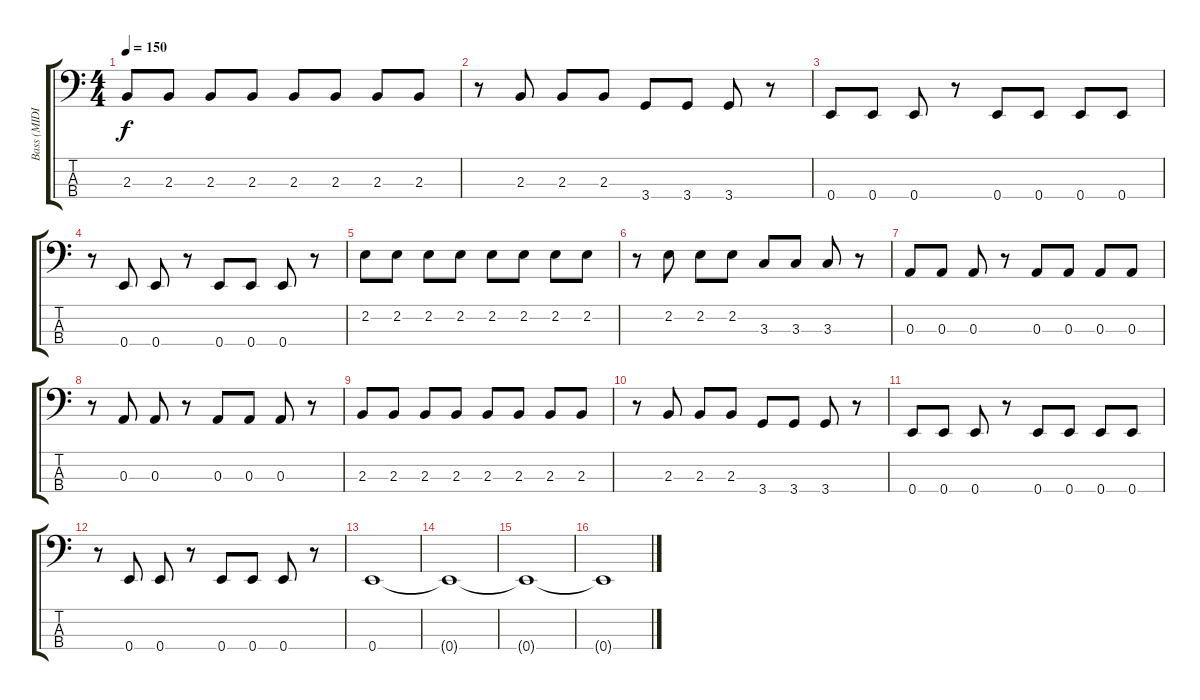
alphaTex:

\track ("Bass (MIDI)" "Bass (MIDI") {instrument electricbassfinger}
\staff {score tabs}
\tuning (G2 D2 A1 E1) {hide}
\ts (4 4)
\tempo 150
\clef f4
\ks c
2.3.8{dy f} 2.3.8 2.3.8 2.3.8 2.3.8 2.3.8 2.3.8 2.3.8 |
r.8 2.3.8 2.3.8 2.3.8 3.4.8 3.4.8 3.4.8 r.8 |
0.4.8 0.4.8 0.4.8 r.8 0.4.8 0.4.8 0.4.8 0.4.8 |
r.8 0.4.8 0.4.8 r.8 0.4.8 0.4.8 0.4.8 r.8 |
2.2.8 2.2.8 2.2.8 2.2.8 2.2.8 2.2.8 2.2.8 2.2.8 |
r.8 2.2.8 2.2.8 2.2.8 3.3.8 3.3.8 3.3.8 r.8 |
0.3.8 0.3.8 0.3.8 r.8 0.3.8 0.3.8 0.3.8 0.3.8 |
r.8 0.3.8 0.3.8 r.8 0.3.8 0.3.8 0.3.8 r.8 |
2.3.8 2.3.8 2.3.8 2.3.8 2.3.8 2.3.8 2.3.8 2.3.8 |
r.8 2.3.8 2.3.8 2.3.8 3.4.8 3.4.8 3.4.8 r.8 |
0.4.8 0.4.8 0.4.8 r.8 0.4.8 0.4.8 0.4.8 0.4.8 |
r.8 0.4.8 0.4.8 r.8 0.4.8 0.4.8 0.4.8 r.8 |
0.4.1 |
0.4{t}.1 |
0.4{t}.1 |
0.4{t}.1
